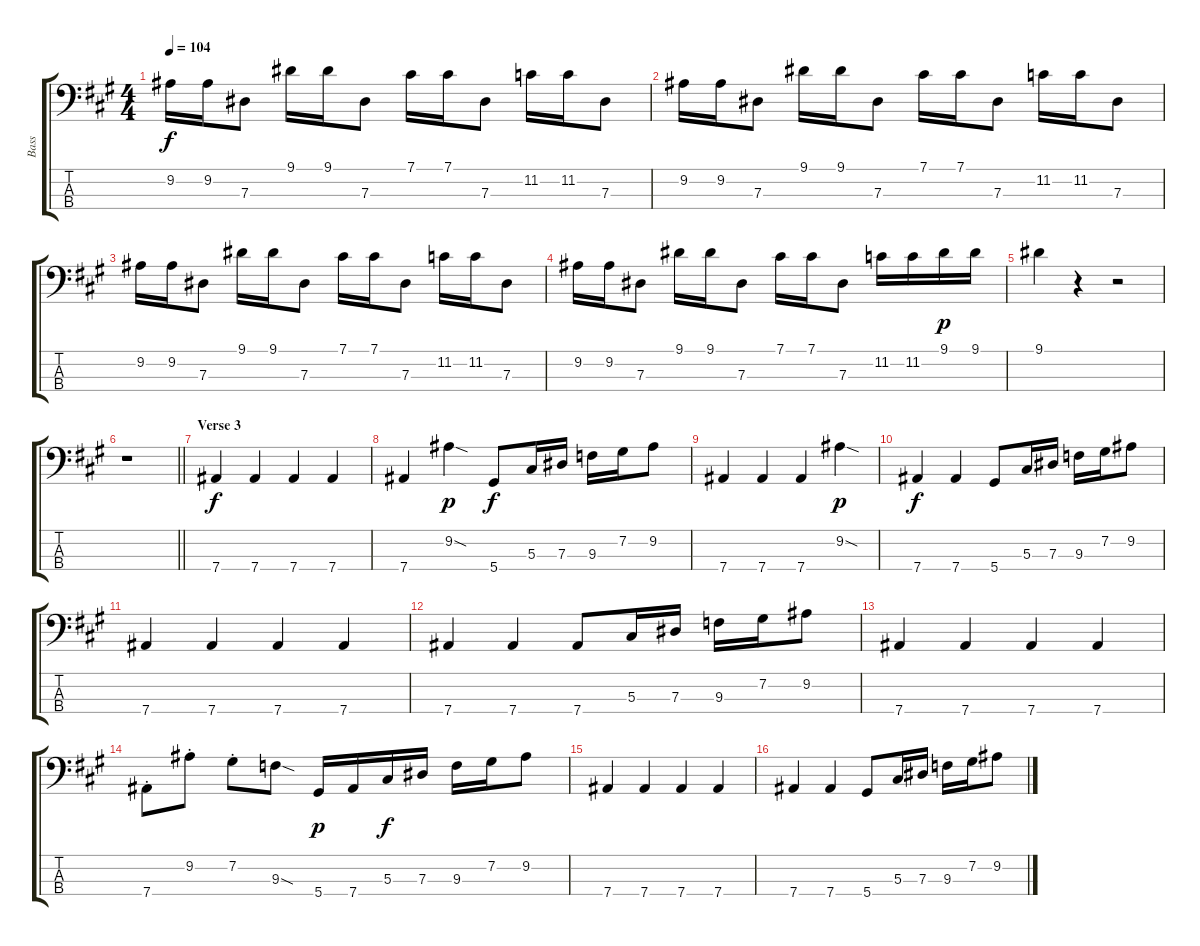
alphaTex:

\track ("Bass" "Bass") {instrument electricbassfinger}
\staff {score tabs}
\tuning (Gb2 Db2 Ab1 Eb1) {hide}
\ts (4 4)
\tempo 104
\clef f4
\ks a
9.2.16{dy f} 9.2.16 7.3.8 9.1.16 9.1.16 7.3.8 7.1.16 7.1.16 7.3.8 11.2.16 11.2.16 7.3.8 |
9.2.16 9.2.16 7.3.8 9.1.16 9.1.16 7.3.8 7.1.16 7.1.16 7.3.8 11.2.16 11.2.16 7.3.8 |
9.2.16 9.2.16 7.3.8 9.1.16 9.1.16 7.3.8 7.1.16 7.1.16 7.3.8 11.2.16 11.2.16 7.3.8 |
9.2.16 9.2.16 7.3.8 9.1.16 9.1.16 7.3.8 7.1.16 7.1.16 7.3.8 11.2.16 11.2.16 9.1.16{dy p} 9.1.16 |
9.1.4 r.4 r.2 |
\barLineRight lightlight
r.1 |
\section ("" "Verse 3")
7.4.4{dy f} 7.4.4 7.4.4 7.4.4 |
7.4.4 9.2{sod}.4{dy p} 5.4.8{dy f} 5.3.16 7.3.16 9.3.16 7.2.16 9.2.8 |
7.4.4 7.4.4 7.4.4 9.2{sod}.4{dy p} |
7.4.4{dy f} 7.4.4 5.4.8 5.3.16 7.3.16 9.3.16 7.2.16 9.2.8 |
7.4.4 7.4.4 7.4.4 7.4.4 |
7.4.4 7.4.4 7.4.8 5.3.16 7.3.16 9.3.16 7.2.16 9.2.8 |
7.4.4 7.4.4 7.4.4 7.4.4 |
7.4{st}.8 9.2{st}.8 7.2{st}.8 9.3{sod}.8 5.4.16{dy p} 7.4.16 5.3.16{dy f} 7.3.16 9.3.16 7.2.16 9.2.8 |
7.4.4 7.4.4 7.4.4 7.4.4 |
7.4.4 7.4.4 5.4.8 5.3.16 7.3.16 9.3.16 7.2.16 9.2.8
